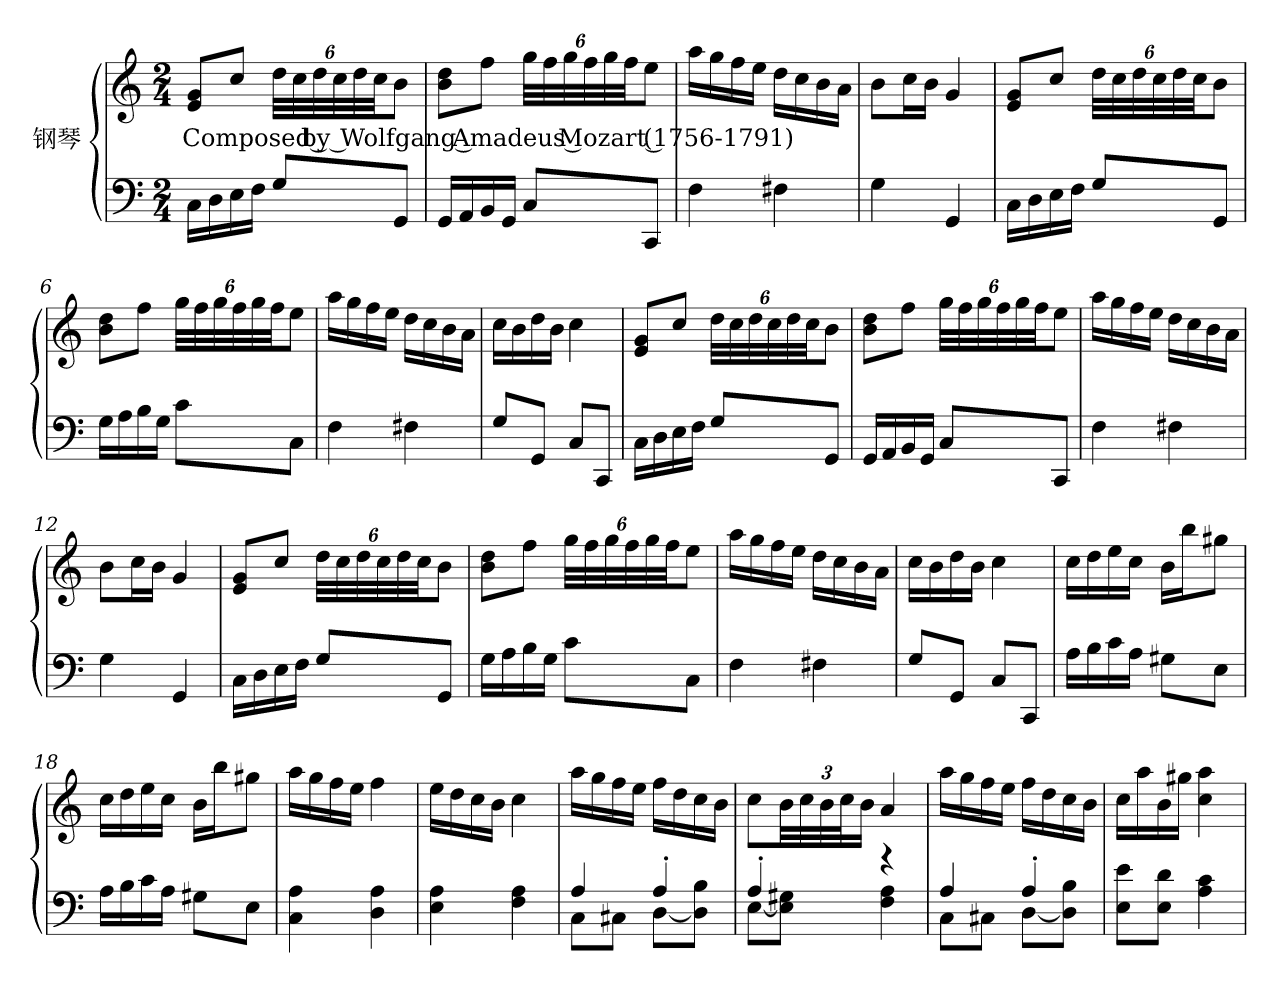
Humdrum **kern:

**kern	**kern	**text
*part2	*part1	*part1
*staff2	*staff1	*staff1
*I"钢琴	*I"钢琴	*
*clefF4	*clefG2	*
*k[]	*k[]	*
*M2/4	*M2/4	*
*MM65	*MM65	*
=1	=1	=1
16C\LL	8e/ 8g/L	Composed by Wolfgang Amadeus Mozart (1756-1791)
16D\	.	.
16E\	8cc/J	.
16F\JJ	.	.
*	*Xbrackettup	*
8G/L	48dd\LLL	.
.	48cc\	.
.	48dd\	.
.	48cc\	.
.	48dd\	.
.	48cc\JJ	.
8GG/J	8b\J	.
!!LO:LB:g=z
=2	=2	=2
16GG/LL	8b\ 8dd\L	.
16AA/	.	.
16BB/	8ff\J	.
16GG/JJ	.	.
8C/L	48gg\LLL	.
.	48ff\	.
.	48gg\	.
.	48ff\	.
.	48gg\	.
.	48ff\JJ	.
8CC/J	8ee\J	.
=3	=3	=3
4F\	16aa\LL	.
.	16gg\	.
.	16ff\	.
.	16ee\JJ	.
4F#X\	16dd\LL	.
.	16cc\	.
.	16b\	.
.	16a\JJ	.
=4	=4	=4
4G\	8b\L	.
.	16cc\L	.
.	16b\JJ	.
4GG/	4g/	.
=5	=5	=5
16C\LL	8e/ 8g/L	.
16D\	.	.
16E\	8cc/J	.
16F\JJ	.	.
8G/L	48dd\LLL	.
.	48cc\	.
.	48dd\	.
.	48cc\	.
.	48dd\	.
.	48cc\JJ	.
8GG/J	8b\J	.
!!LO:LB:g=z
=6	=6	=6
16G\LL	8b\ 8dd\L	.
16A\	.	.
16B\	8ff\J	.
16G\JJ	.	.
8c\L	48gg\LLL	.
.	48ff\	.
.	48gg\	.
.	48ff\	.
.	48gg\	.
.	48ff\JJ	.
8C\J	8ee\J	.
=7	=7	=7
4F\	16aa\LL	.
.	16gg\	.
.	16ff\	.
.	16ee\JJ	.
4F#X\	16dd\LL	.
.	16cc\	.
.	16b\	.
.	16a\JJ	.
=8	=8	=8
8G/L	16cc\LL	.
.	16b\	.
8GG/J	16dd\	.
.	16b\JJ	.
8C/L	4cc\	.
8CC/J	.	.
=9	=9	=9
16C\LL	8e/ 8g/L	.
16D\	.	.
16E\	8cc/J	.
16F\JJ	.	.
8G/L	48dd\LLL	.
.	48cc\	.
.	48dd\	.
.	48cc\	.
.	48dd\	.
.	48cc\JJ	.
8GG/J	8b\J	.
!!LO:LB:g=z
=10	=10	=10
16GG/LL	8b\ 8dd\L	.
16AA/	.	.
16BB/	8ff\J	.
16GG/JJ	.	.
8C/L	48gg\LLL	.
.	48ff\	.
.	48gg\	.
.	48ff\	.
.	48gg\	.
.	48ff\JJ	.
8CC/J	8ee\J	.
=11	=11	=11
4F\	16aa\LL	.
.	16gg\	.
.	16ff\	.
.	16ee\JJ	.
4F#X\	16dd\LL	.
.	16cc\	.
.	16b\	.
.	16a\JJ	.
=12	=12	=12
4G\	8b\L	.
.	16cc\L	.
.	16b\JJ	.
4GG/	4g/	.
=13	=13	=13
16C\LL	8e/ 8g/L	.
16D\	.	.
16E\	8cc/J	.
16F\JJ	.	.
8G/L	48dd\LLL	.
.	48cc\	.
.	48dd\	.
.	48cc\	.
.	48dd\	.
.	48cc\JJ	.
8GG/J	8b\J	.
!!LO:LB:g=z
=14	=14	=14
16G\LL	8b\ 8dd\L	.
16A\	.	.
16B\	8ff\J	.
16G\JJ	.	.
8c\L	48gg\LLL	.
.	48ff\	.
.	48gg\	.
.	48ff\	.
.	48gg\	.
.	48ff\JJ	.
8C\J	8ee\J	.
=15	=15	=15
4F\	16aa\LL	.
.	16gg\	.
.	16ff\	.
.	16ee\JJ	.
4F#X\	16dd\LL	.
.	16cc\	.
.	16b\	.
.	16a\JJ	.
=16	=16	=16
8G/L	16cc\LL	.
.	16b\	.
8GG/J	16dd\	.
.	16b\JJ	.
8C/L	4cc\	.
8CC/J	.	.
=17	=17	=17
16A\LL	16cc\LL	.
16B\	16dd\	.
16c\	16ee\	.
16A\JJ	16cc\JJ	.
8G#X\L	16b\LL	.
.	16bb\J	.
8E\J	8gg#X\J	.
=18	=18	=18
16A\LL	16cc\LL	.
16B\	16dd\	.
16c\	16ee\	.
16A\JJ	16cc\JJ	.
8G#X\L	16b\LL	.
.	16bb\J	.
8E\J	8gg#X\J	.
!!LO:LB:g=z
=19	=19	=19
4C\ 4A\	16aa\LL	.
.	16gg\	.
.	16ff\	.
.	16ee\JJ	.
4D\ 4A\	4ff\	.
=20	=20	=20
4E\ 4A\	16ee\LL	.
.	16dd\	.
.	16cc\	.
.	16b\JJ	.
4F\ 4A\	4cc\	.
=21	=21	=21
*^	*	*
4A/	8C\L	16aa\LL	.
.	.	16gg\	.
.	8C#X\J	16ff\	.
.	.	16ee\JJ	.
4A'/	[8D\L	16ff\LL	.
.	.	16dd\	.
.	8D\] 8B\J	16cc\	.
.	.	16b\JJ	.
=22	=22	=22	=22
4A'/	[8E\L	8cc\L	.
.	8E\] 8G#X\J	48b\LL	.
.	.	48cc\	.
.	.	48b\	.
.	.	48cc\J	.
.	.	24b\JJ	.
4r	4F\ 4A\	4a/	.
=23	=23	=23	=23
4A/	8C\L	16aa\LL	.
.	.	16gg\	.
.	8C#X\J	16ff\	.
.	.	16ee\JJ	.
4A'/	[8D\L	16ff\LL	.
.	.	16dd\	.
.	8D\] 8B\J	16cc\	.
.	.	16b\JJ	.
*v	*v	*	*
=24	=24	=24
8E\ 8e\L	16cc\LL	.
.	16aa\	.
8E\ 8d\J	16b\	.
.	16gg#X\JJ	.
4A\ 4c\	4cc\ 4aa\	.
=	=	=
*-	*-	*-
